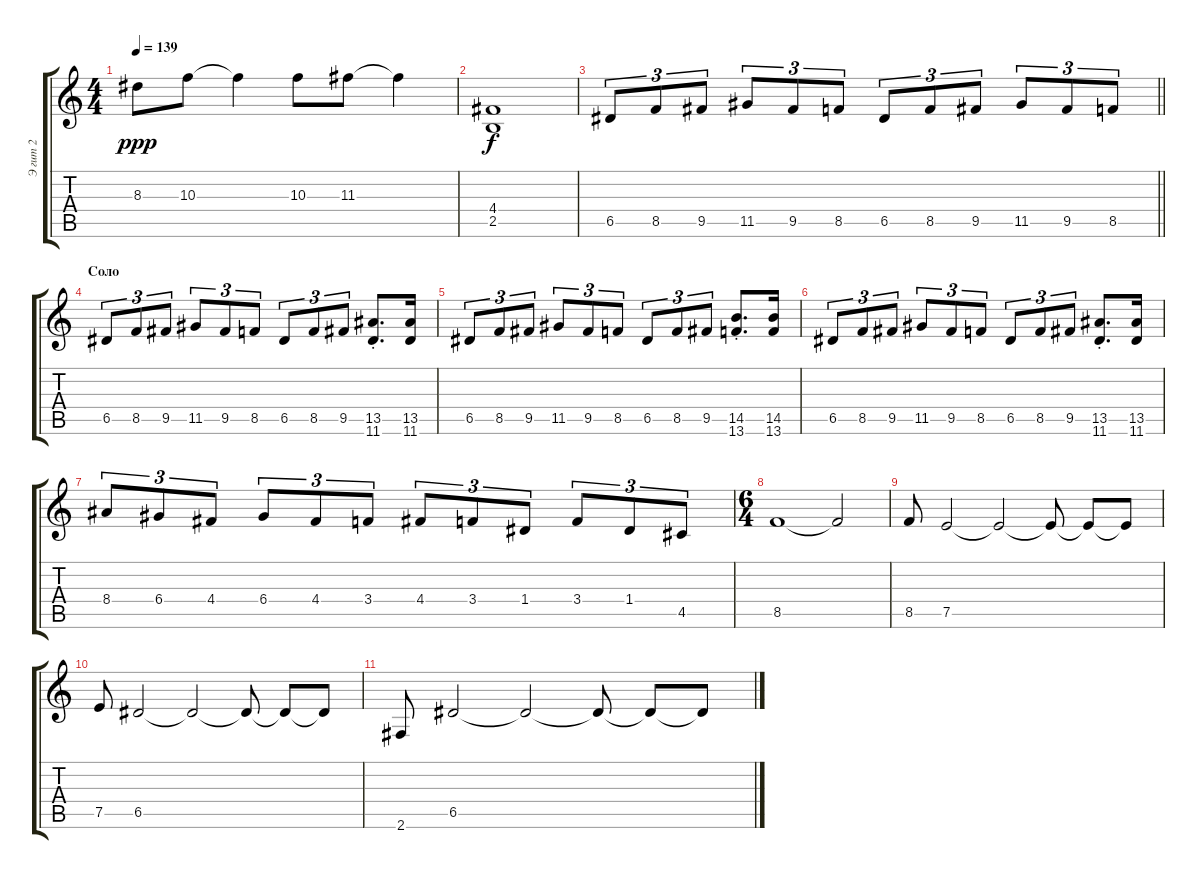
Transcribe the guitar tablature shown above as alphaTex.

\track ("Э гит 2" "Э гит 2") {instrument distortionguitar}
\staff {score tabs}
\tuning (E4 B3 G3 D3 A2 E2) {hide}
\ts (4 4)
\tempo 139
\clef g2
\ks c
8.3.8{dy ppp} 10.3.8 10.3{t}.4 10.3.8 11.3.8 11.3{t}.4 |
(4.4 2.5).1{dy f} |
\barLineRight lightlight
6.5.8{tu (3 2)} 8.5.8{tu (3 2)} 9.5.8{tu (3 2)} 11.5.8{tu (3 2)} 9.5.8{tu (3 2)} 8.5.8{tu (3 2)} 6.5.8{tu (3 2)} 8.5.8{tu (3 2)} 9.5.8{tu (3 2)} 11.5.8{tu (3 2)} 9.5.8{tu (3 2)} 8.5.8{tu (3 2)} |
\section ("" "Соло")
6.5.8{tu (3 2)} 8.5.8{tu (3 2)} 9.5.8{tu (3 2)} 11.5.8{tu (3 2)} 9.5.8{tu (3 2)} 8.5.8{tu (3 2)} 6.5.8{tu (3 2)} 8.5.8{tu (3 2)} 9.5.8{tu (3 2)} (13.5{st} 11.6{st}).8{d} (13.5 11.6).16 |
6.5.8{tu (3 2)} 8.5.8{tu (3 2)} 9.5.8{tu (3 2)} 11.5.8{tu (3 2)} 9.5.8{tu (3 2)} 8.5.8{tu (3 2)} 6.5.8{tu (3 2)} 8.5.8{tu (3 2)} 9.5.8{tu (3 2)} (14.5{st} 13.6{st}).8{d} (14.5 13.6).16 |
6.5.8{tu (3 2)} 8.5.8{tu (3 2)} 9.5.8{tu (3 2)} 11.5.8{tu (3 2)} 9.5.8{tu (3 2)} 8.5.8{tu (3 2)} 6.5.8{tu (3 2)} 8.5.8{tu (3 2)} 9.5.8{tu (3 2)} (13.5{st} 11.6{st}).8{d} (13.5 11.6).16 |
8.4.8{tu (3 2)} 6.4.8{tu (3 2)} 4.4.8{tu (3 2)} 6.4.8{tu (3 2)} 4.4.8{tu (3 2)} 3.4.8{tu (3 2)} 4.4.8{tu (3 2)} 3.4.8{tu (3 2)} 1.4.8{tu (3 2)} 3.4.8{tu (3 2)} 1.4.8{tu (3 2)} 4.5.8{tu (3 2)} |
\ts (6 4)
8.5.1 8.5{t}.2 |
8.5.8 7.5.2 7.5{t}.2 7.5{t}.8 7.5{t}.8 7.5{t}.8 |
7.5.8 6.5.2 6.5{t}.2 6.5{t}.8 6.5{t}.8 6.5{t}.8 |
2.6.8 6.5.2 6.5{t}.2 6.5{t}.8 6.5{t}.8 6.5{t}.8
